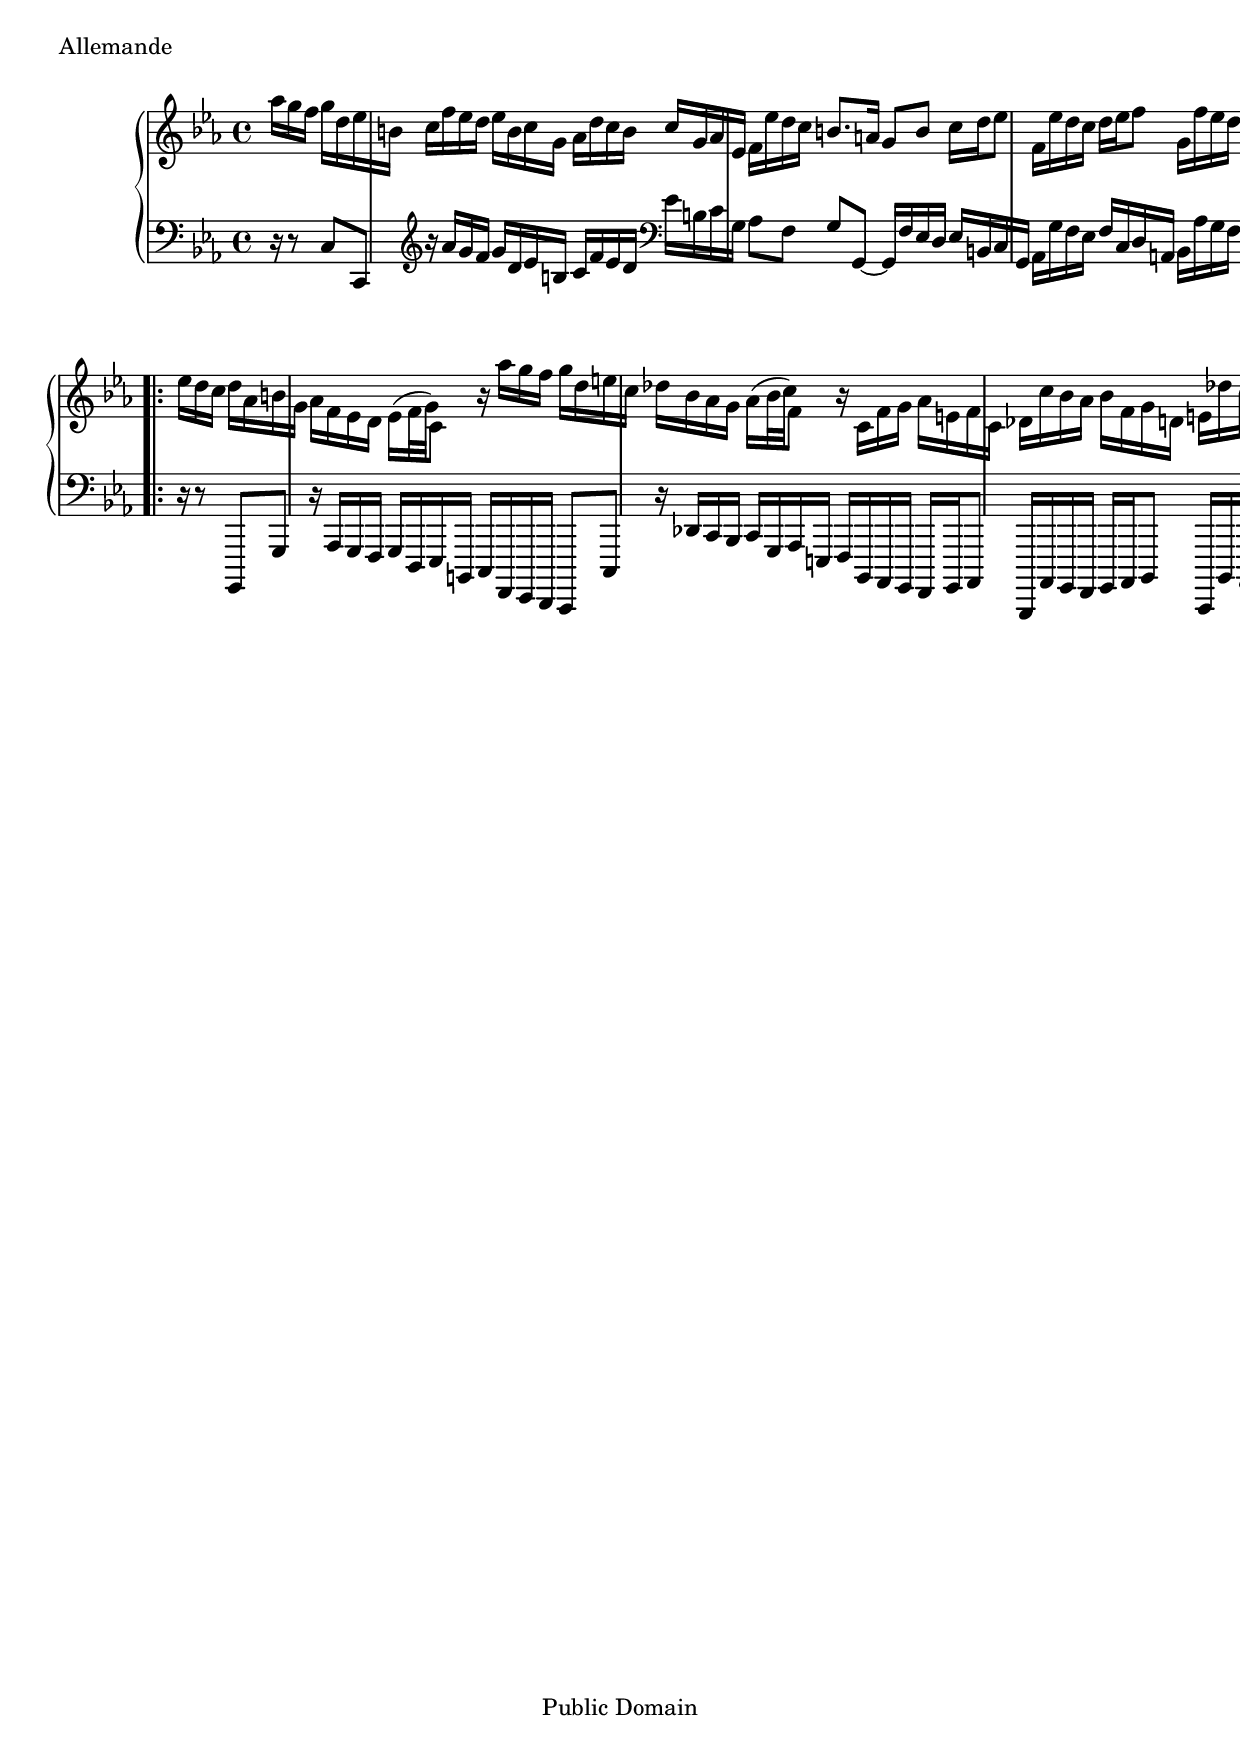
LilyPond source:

\header{
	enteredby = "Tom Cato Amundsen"
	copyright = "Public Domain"
	piece = "Allemande"
}

\version "1.3.146"

global =  \notes{
	\time 4/4
	\partial 8*3
	\key es \major
	\skip 1*15
	\skip 4*3
	\skip 16*4
	\bar ":|:"
	\skip 16*3
	\skip 1*16
	\bar ":|"
}

hoyreEn =  \notes\relative c'''{
%	\partial 4. 
	[as16 g f] |
	[g16 d es b][c f es d][es b c g][as d c b] |
	[c g as es][f es' d c][b8. a16][g8 b] |
	[c16 d es8][f,16 es' d c][d es f8][g,16 f' es d] |
	[es16 f g8][as,16 g' f es][f g as8][b,16  as' g f] |
%5
	\context Staff < { 
		\stemUp es4~ [es8. c16] d4~ [d8. b16] |
		c4.~ [c16 b] c4~ [c16 c bes as] |
		\stemBoth [g c32 d es16 c][g8 as] \stemUp bes4~ [bes8 g'~] |
		\stemBoth [g16 c,32 d es16 c][a f' c32 d es16] \stemUp d4~ [d8 d] |
		[d8 c] r16 [fis g a][es8 d] r16 [g a bes] |
		[f8 e] r16 [a bes c][g8 fis] r16 [es d c] |
	} {
		\stemDown r16 [b c g][as es f8] r16 [g as f][g d es8~] |
%TODO n�r du f�r tak i en til urtekst m� denne og neste takt sammenliknes.
		[es16 f32 g as16 f][d f8.~][f16 f es d][es8 f] |
		s4 r4 r16 [f g d] es8 r |
		s2 r16 [a bes8~][bes fis] |
		g4 r a r |
		bes r c r
	} >
%11
	[d16 a bes fis][g c bes a][bes fis g d][es a g fis] |
	[g d es b][c f es d][es c d fis][a es d c] |
	[bes d g bes~][bes fis g bes,][c es g bes~][bes fis g c,] |
	[d fis g bes~][bes fis g d][es fis g bes~][bes fis g bes] |
	[e a, bes fis][g bes a g][fis d es bes][c es d c] |
	\context Staff <
		{ \stemUp [bes8 d'][bes a16 g] g4~ g16 }
		{ \stemUp s2 s16 d8.~ d16 }
		{ \stemDown r8 <g d> <[g d><fis c>] r16 [d16 b8~] b16 }
	>
	[es'16 d c] |
%17
	[d a b g][as f es d][es( f32 )g c,8] r16 [as'' g f] |
	[g d e c][des bes as g][as( bes32 )c f,8] r16 [c f g] |
	[as e f c][des c' bes as][bes f g d][e des' c bes] |
	[c g as e][f es' des c][des a bes g] g'4~ |
	[g16( )c, f( )e][as( g f )e][f( )c es( )des][bes'( as g )f] |
%22
	[e16( f32 )g c,16 bes][as f' g, e'] f4~ [f32 g f e f16 g] |
	[as16 e f c][as f es' c][d a bes d][f as g f] |
	[g d es bes][g es d' b][c g as c][es g f es] |
	[f c d as][f d c' a][b fis g b][d f es d] |
	[es b c as][g f es' d][c b c d][g,8 d'] |
	[es16 g c g][es d c b][c es g8~][g16 bes, as g] |
%28
	[as c f c][as g f e][f b d8~][d16 f, es d] |
	[c8 es'( as, )g][d f'( as, )g] |
	[es g'( as, )g][f as'16( g][as g fis )g] |
	fis4.~ [fis16 e32 fis][g16 d f es][d c b a] |
	\context Staff <
		{ \stemUp [g8 g'][es d16 c] c4. }
		{ \stemDown r8 <g c es> <[g c> <f b>] <es4. g> } 
	>	s8
}

venstreEn =  \notes\relative c{
	\clef bass 
%	\partial 4. 
	r16 r8 |
	[c8 c,] \clef treble r16 [as''' g f][g d es b][c f es d] |
	\clef bass [es b c g][as8 f][g g,~][g16 f' es d] |
	[es b c g][as g' f es][f c d a][bes as' g f] |
	[g d es b][c bes' as g][as es f c][d8 b'] |
%5
	[c8 es][f, as][b, d][es, g] |
	[as f][g g'][c, g']
	\context Staff <
		{ \stemUp [c8 d] | es4 }
		{ \stemDown c4 ~ | [c8. g32 f] }
	>
	\stemBoth [es, f g16 c,32 d es16][g,8. bes32 as][g as bes16 es,32 f g16] |
%8
	[a,8 c][f a][bes8. f''32 es][d es f16 bes,32 c d16] |
	[es, g a bes][c d es c][fis, a bes c][d e fis d] |
	[g, bes c d][e fis g es][a, c d es][d c bes a] |
	[bes c d a][bes es d c][d a bes fis][g c bes a] |
	[bes fis g d][es32 f g16 c,32 d es16] fis,4 r8 d8 |
%13
	[g8 bes'( es, )d][a c'( es, )d] |
	[bes d'( es, )d][c es'( es, )d] |
	<cis4 cis,> r8 cis8 [d a][fis d] |
%16
	[g16 a bes c][d8 d,]
	\context Staff <
		{ \stemUp r8 r16 d' g }
		{ \stemDown g,4~ g16 }
	>
	r16 r8 |
%17
	[g,8 g'] r16 [as g f][g d es b][c f, es d] |
	[c8 c'] r16 [des' c bes][c g as e][f bes, as g] |
	[f g as8][bes,16 as' g f][g as bes8][c,16 bes' as g] |
	[as bes c8][des,16 c' bes as][bes c des8][e,16 des' c bes] |
	[as8 c][f, as][des f g, bes~] |
%22
	[bes8 as16 bes][c8 c,][f16 c' f g][as f as c] |
	[f8 as, c f,][bes f' d bes] |
	[es g, bes es,][as es' c as] |
	[d f, as d,][g d'][b g] |
	[c es,][as f][g g,~][g16 as' g f] |
	[g d es b][c f es d][es b c g][as des c bes] |
%28
	[c g as e][f bes as g][as f g b][d as g f] |
	[es( g c )es~][es b c es,][f( as c )es~][es b c f,] |
	[g( b c )es~][es b c g][as b c es~][es b c es] |
	[a d, es b][c es d c][b g as es][f as g f] |
	[es g c es][g8 g,] <c4. c,> s8
}

\score{
	\context GrandStaff <
		\context Staff = treble <
			\global
			\hoyreEn
		>
		\context Staff = bass <
			\global
			\venstreEn
		>
	>
	\paper{}
}
